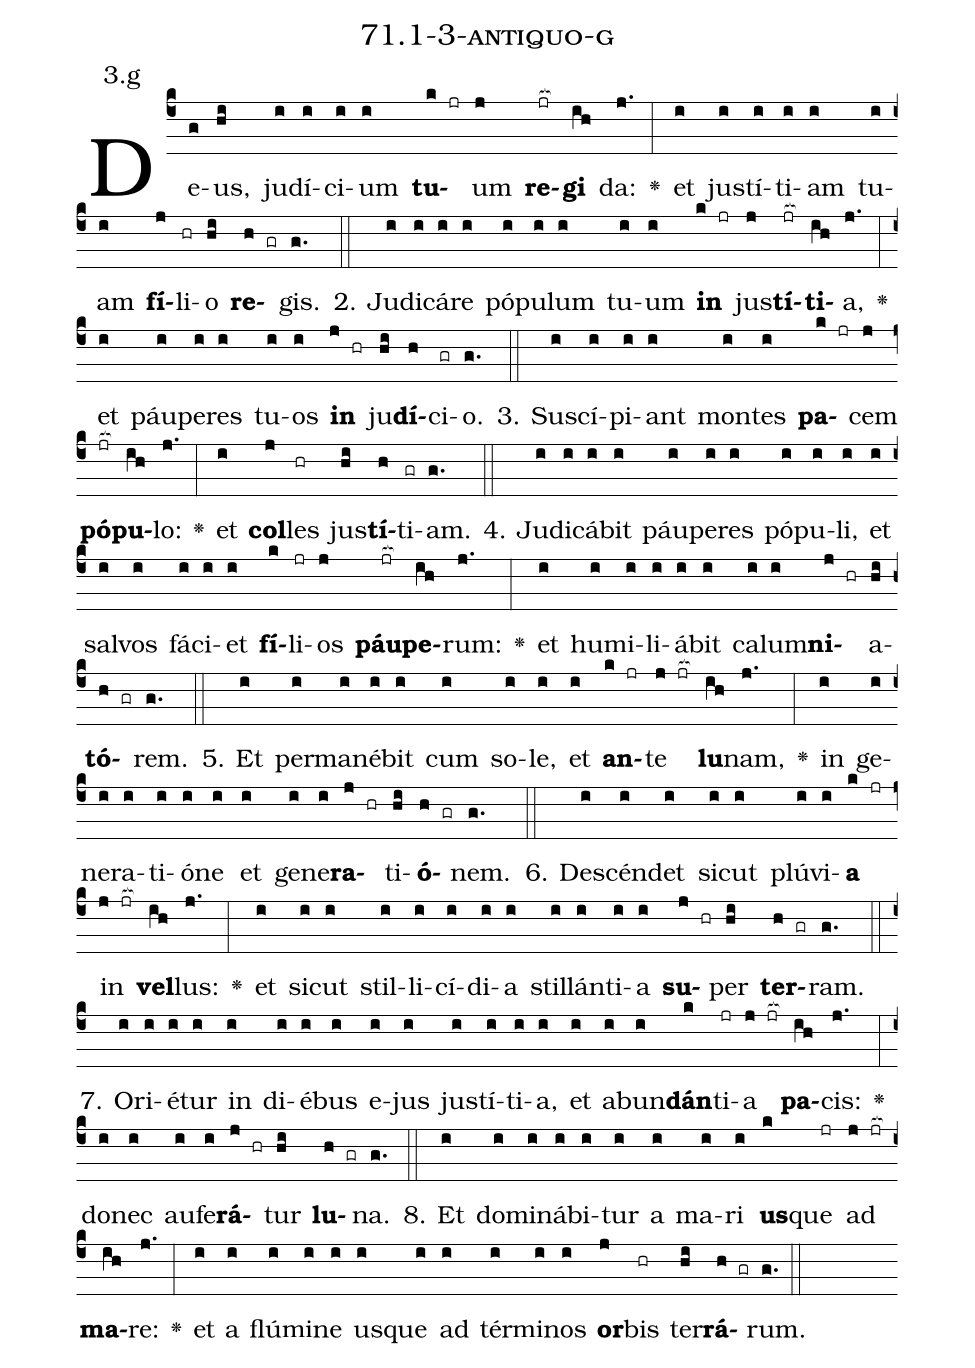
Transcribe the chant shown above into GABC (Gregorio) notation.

name: 71.1-3-antiquo-g;
annotation: 3.g;
%%
(c4)De(g)us,(hi) ju(i)dí(i)ci(i)um(i) <b>tu</b>(k jr)um(j) <b>re</b>(jr[ocb:1{])<b>gi</b>(ih[ocb:0}]) da:(j.) <v>\greheightstar</v>(:) et(i) jus(i)tí(i)ti(i)am(i) tu(i)am(i) <b>fí</b>(j)li(hr)o(hi) <b>re</b>(h gr)gis.(g.) (::)
2. Ju(i)di(i)cá(i)re(i) pó(i)pu(i)lum(i) tu(i)um(i) <b>in</b>(k jr) jus(j)<b>tí</b>(jr[ocb:1{])<b>ti</b>(ih[ocb:0}])a,(j.) <v>\greheightstar</v>(:) et(i) páu(i)pe(i)res(i) tu(i)os(i) <b>in</b>(j hr) ju(hi)<b>dí</b>(h)ci(gr)o.(g.) (::)
3. Su(i)scí(i)pi(i)ant(i) mon(i)tes(i) <b>pa</b>(k jr)cem(j) <b>pó</b>(jr[ocb:1{])<b>pu</b>(ih[ocb:0}])lo:(j.) <v>\greheightstar</v>(:) et(i) <b>col</b>(j)les(hr) jus(hi)<b>tí</b>(h)ti(gr)am.(g.) (::)
4. Ju(i)di(i)cá(i)bit(i) páu(i)pe(i)res(i) pó(i)pu(i)li,(i) et(i) sal(i)vos(i) fá(i)ci(i)et(i) <b>fí</b>(k)li(jr)os(j) <b>páu</b>(jr[ocb:1{])<b>pe</b>(ih[ocb:0}])rum:(j.) <v>\greheightstar</v>(:) et(i) hu(i)mi(i)li(i)á(i)bit(i) ca(i)lum(i)<b>ni</b>(j hr)a(hi)<b>tó</b>(h gr)rem.(g.) (::)
5. Et(i) per(i)ma(i)né(i)bit(i) cum(i) so(i)le,(i) et(i) <b>an</b>(k jr)te(j jr[ocb:1{]) <b>lu</b>(ih[ocb:0}])nam,(j.) <v>\greheightstar</v>(:) in(i) ge(i)ne(i)ra(i)ti(i)ó(i)ne(i) et(i) ge(i)ne(i)<b>ra</b>(j hr)ti(hi)<b>ó</b>(h gr)nem.(g.) (::)
6. De(i)scén(i)det(i) sic(i)ut(i) plú(i)vi(i)<b>a</b>(k jr) in(j jr[ocb:1{]) <b>vel</b>(ih[ocb:0}])lus:(j.) <v>\greheightstar</v>(:) et(i) sic(i)ut(i) stil(i)li(i)cí(i)di(i)a(i) stil(i)lán(i)ti(i)a(i) <b>su</b>(j hr)per(hi) <b>ter</b>(h gr)ram.(g.) (::)
7. O(i)ri(i)é(i)tur(i) in(i) di(i)é(i)bus(i) e(i)jus(i) jus(i)tí(i)ti(i)a,(i) et(i) ab(i)un(i)<b>dán</b>(k)ti(jr)a(j jr[ocb:1{]) <b>pa</b>(ih[ocb:0}])cis:(j.) <v>\greheightstar</v>(:) do(i)nec(i) au(i)fe(i)<b>rá</b>(j hr)tur(hi) <b>lu</b>(h gr)na.(g.) (::)
8. Et(i) do(i)mi(i)ná(i)bi(i)tur(i) a(i) ma(i)ri(i) <b>us</b>(k)que(jr) ad(j jr[ocb:1{]) <b>ma</b>(ih[ocb:0}])re:(j.) <v>\greheightstar</v>(:) et(i) a(i) flú(i)mi(i)ne(i) us(i)que(i) ad(i) tér(i)mi(i)nos(i) <b>or</b>(j)bis(hr) ter(hi)<b>rá</b>(h gr)rum.(g.) (::)
